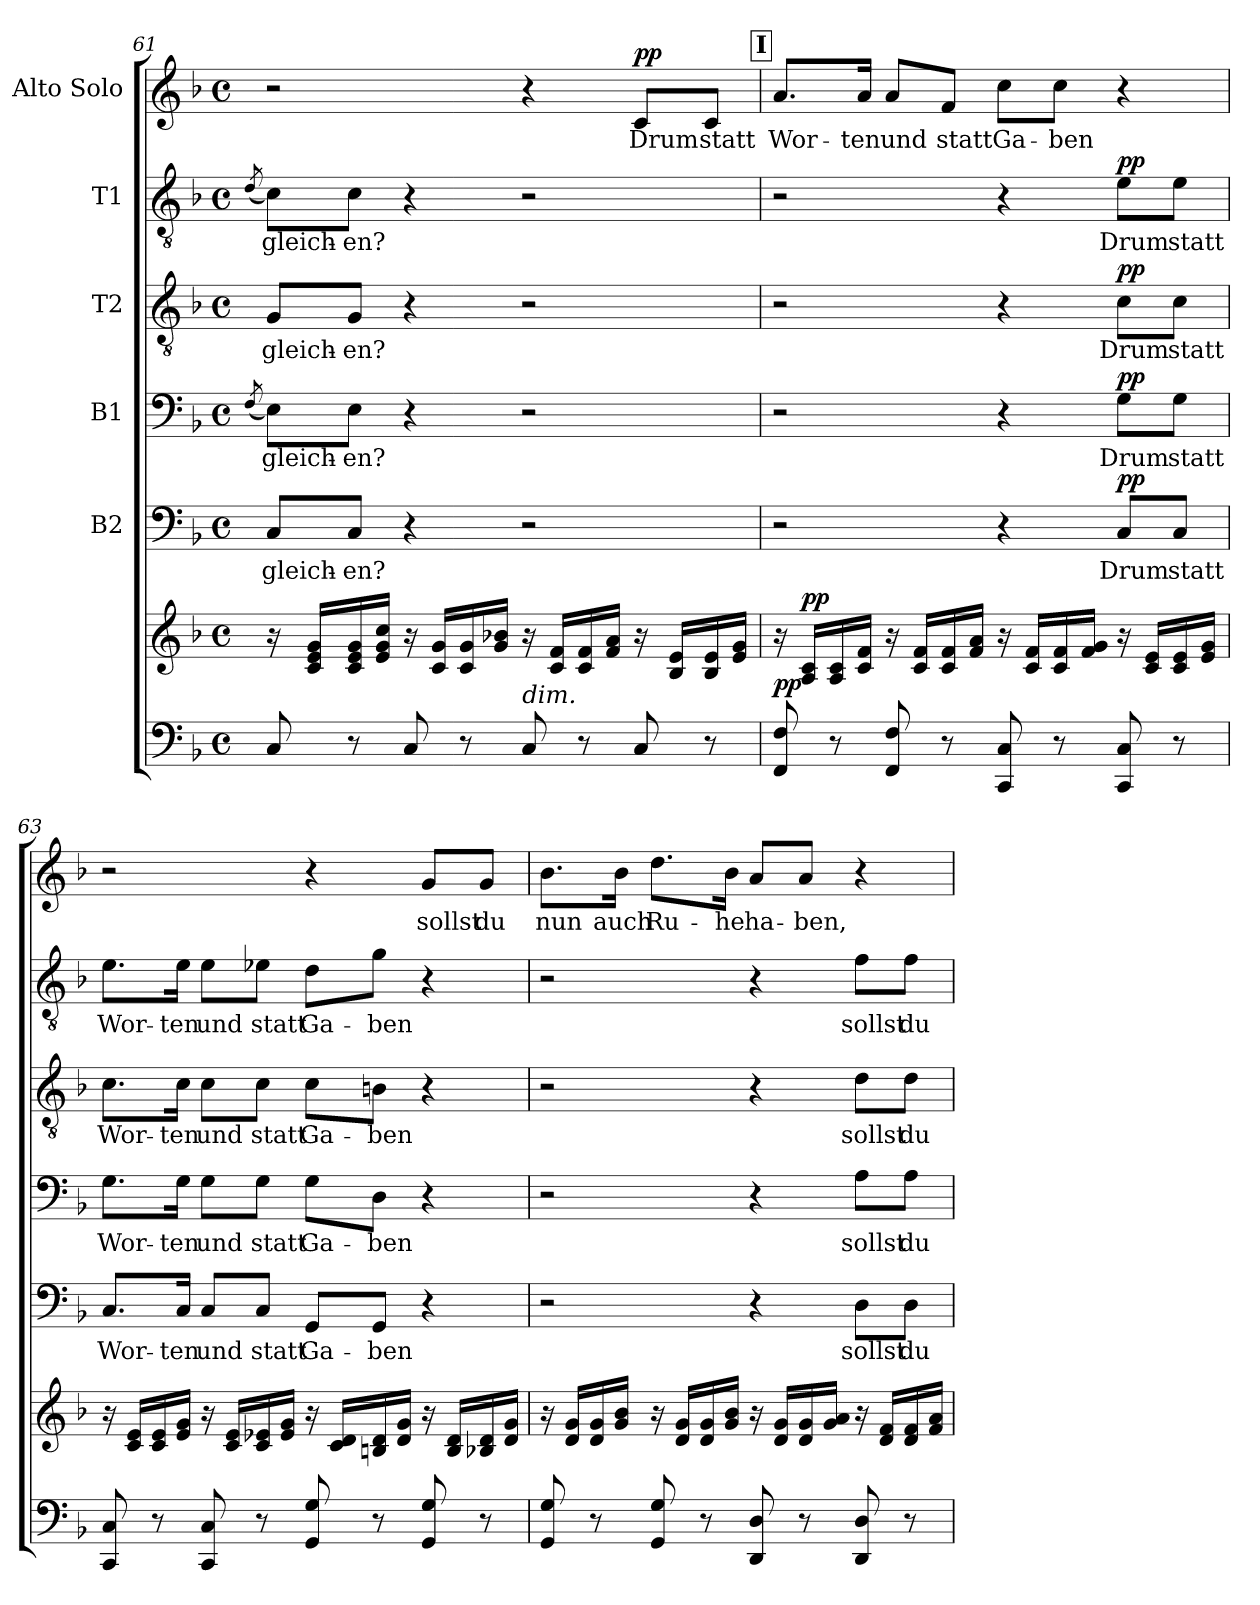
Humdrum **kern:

**kern	**dynam	**kern	**dynam	**kern	**text	**dynam	**kern	**text	**dynam	**kern	**text	**dynam	**kern	**text	**dynam	**kern	**text	**dynam
*part7	*part7	*part6	*part6	*part5	*part5	*part5	*part4	*part4	*part4	*part3	*part3	*part3	*part2	*part2	*part2	*part1	*part1	*part1
*staff7	*staff7	*staff6	*staff6	*staff5	*staff5	*staff5	*staff4	*staff4	*staff4	*staff3	*staff3	*staff3	*staff2	*staff2	*staff2	*staff1	*staff1	*staff1
*	*	*	*	*I"B2	*	*	*I"B1	*	*	*I"T2	*	*	*I"T1	*	*	*I"Alto Solo	*	*
*clefF4	*	*clefG2	*	*clefF4	*	*	*clefF4	*	*	*clefGv2	*	*	*clefGv2	*	*	*clefG2	*	*
*k[b-]	*	*k[b-]	*	*k[b-]	*	*	*k[b-]	*	*	*k[b-]	*	*	*k[b-]	*	*	*k[b-]	*	*
*F:	*	*F:	*	*F:	*	*	*F:	*	*	*F:	*	*	*F:	*	*	*F:	*	*
*M4/4	*	*M4/4	*	*M4/4	*	*	*M4/4	*	*	*M4/4	*	*	*M4/4	*	*	*M4/4	*	*
*met(c)	*	*met(c)	*	*met(c)	*	*	*met(c)	*	*	*met(c)	*	*	*met(c)	*	*	*met(c)	*	*
=61	=61	=61	=61	=61	=61	=61	=61	=61	=61	=61	=61	=61	=61	=61	=61	=61	=61	=61
.	.	.	.	.	.	.	(<8qF/	.	.	.	.	.	(<8qd/	.	.	.	.	.
!	!	!	!	!	!LO:LY:b	!	!	!LO:LY:b	!	!	!LO:LY:b	!	!	!LO:LY:b	!	!	!	!
8C/	.	16r	.	8C/L	-gleich-	.	8E\L)	gleich-	.	8G/L	-gleich-	.	8c\L)	gleich-	.	2r	.	.
.	.	16c/ 16e/ 16g/LL	.	.	.	.	.	.	.	.	.	.	.	.	.	.	.	.
!	!	!	!	!	!LO:LY:b	!	!	!LO:LY:b	!	!	!LO:LY:b	!	!	!LO:LY:b	!	!	!	!
8r	.	16c/ 16e/ 16g/	.	8C/J	-en?	.	8E\J	-en?	.	8G/J	-en?	.	8c\J	-en?	.	.	.	.
.	.	16e/ 16g/ 16cc/JJ	.	.	.	.	.	.	.	.	.	.	.	.	.	.	.	.
8C/	.	16r	.	4r	.	.	4r	.	.	4r	.	.	4r	.	.	.	.	.
.	.	16c/ 16g/LL	.	.	.	.	.	.	.	.	.	.	.	.	.	.	.	.
8r	.	16c/ 16g/	.	.	.	.	.	.	.	.	.	.	.	.	.	.	.	.
.	.	16g/ 16b-X/JJ	.	.	.	.	.	.	.	.	.	.	.	.	.	.	.	.
!LO:TX:a:i:t=dim.	!	!	!	!	!	!	!	!	!	!	!	!	!	!	!	!	!	!
8C/	.	16r	.	2r	.	.	2r	.	.	2r	.	.	2r	.	.	4r	.	.
.	.	16c/ 16f/LL	.	.	.	.	.	.	.	.	.	.	.	.	.	.	.	.
8r	.	16c/ 16f/	.	.	.	.	.	.	.	.	.	.	.	.	.	.	.	.
.	.	16f/ 16a/JJ	.	.	.	.	.	.	.	.	.	.	.	.	.	.	.	.
!	!	!	!	!	!	!	!	!	!	!	!	!	!	!	!	!	!LO:LY:b	!LO:DY:a
8C/	.	16r	.	.	.	.	.	.	.	.	.	.	.	.	.	8c/L	Drum	pp
.	.	16B-/ 16e/LL	.	.	.	.	.	.	.	.	.	.	.	.	.	.	.	.
!	!	!	!	!	!	!	!	!	!	!	!	!	!	!	!	!	!LO:LY:b	!
8r	.	16B-/ 16e/	.	.	.	.	.	.	.	.	.	.	.	.	.	8c/J	statt	.
.	.	16e/ 16g/JJ	.	.	.	.	.	.	.	.	.	.	.	.	.	.	.	.
!!LO:REH:place=s1:a:B:fs=14:t=I
=62	=62	=62	=62	=62	=62	=62	=62	=62	=62	=62	=62	=62	=62	=62	=62	=62	=62	=62
!	!LO:DY:a	!	!	!	!	!	!	!	!	!	!	!	!	!	!	!	!LO:LY:b	!
8FF/ 8F/	pp	16r	.	2r	.	.	2r	.	.	2r	.	.	2r	.	.	8.a/L	Wor-	.
!	!	!	!LO:DY:a	!	!	!	!	!	!	!	!	!	!	!	!	!	!	!
.	.	16A/ 16c/LL	pp	.	.	.	.	.	.	.	.	.	.	.	.	.	.	.
8r	.	16A/ 16c/	.	.	.	.	.	.	.	.	.	.	.	.	.	.	.	.
!	!	!	!	!	!	!	!	!	!	!	!	!	!	!	!	!	!LO:LY:b	!
.	.	16c/ 16f/JJ	.	.	.	.	.	.	.	.	.	.	.	.	.	16a/Jk	-ten	.
!	!	!	!	!	!	!	!	!	!	!	!	!	!	!	!	!	!LO:LY:b	!
8FF/ 8F/	.	16r	.	.	.	.	.	.	.	.	.	.	.	.	.	8a/L	und	.
.	.	16c/ 16f/LL	.	.	.	.	.	.	.	.	.	.	.	.	.	.	.	.
!	!	!	!	!	!	!	!	!	!	!	!	!	!	!	!	!	!LO:LY:b	!
8r	.	16c/ 16f/	.	.	.	.	.	.	.	.	.	.	.	.	.	8f/J	statt	.
.	.	16f/ 16a/JJ	.	.	.	.	.	.	.	.	.	.	.	.	.	.	.	.
!	!	!	!	!	!	!	!	!	!	!	!	!	!	!	!	!	!LO:LY:b	!
8CC/ 8C/	.	16r	.	4r	.	.	4r	.	.	4r	.	.	4r	.	.	8cc\L	Ga-	.
.	.	16c/ 16f/LL	.	.	.	.	.	.	.	.	.	.	.	.	.	.	.	.
!	!	!	!	!	!	!	!	!	!	!	!	!	!	!	!	!	!LO:LY:b	!
8r	.	16c/ 16f/	.	.	.	.	.	.	.	.	.	.	.	.	.	8cc\J	-ben	.
.	.	16f/ 16g/JJ	.	.	.	.	.	.	.	.	.	.	.	.	.	.	.	.
!	!	!	!	!	!LO:LY:b	!LO:DY:a	!	!LO:LY:b	!LO:DY:a	!	!LO:LY:b	!LO:DY:a	!	!LO:LY:b	!LO:DY:a	!	!	!
8CC/ 8C/	.	16r	.	8C/L	Drum	pp	8G\L	Drum	pp	8c\L	Drum	pp	8e\L	Drum	pp	4r	.	.
.	.	16c/ 16e/LL	.	.	.	.	.	.	.	.	.	.	.	.	.	.	.	.
!	!	!	!	!	!LO:LY:b	!	!	!LO:LY:b	!	!	!LO:LY:b	!	!	!LO:LY:b	!	!	!	!
8r	.	16c/ 16e/	.	8C/J	statt	.	8G\J	statt	.	8c\J	statt	.	8e\J	statt	.	.	.	.
.	.	16e/ 16g/JJ	.	.	.	.	.	.	.	.	.	.	.	.	.	.	.	.
!!LO:PB:g=z
=63	=63	=63	=63	=63	=63	=63	=63	=63	=63	=63	=63	=63	=63	=63	=63	=63	=63	=63
!	!	!	!	!	!LO:LY:b	!	!	!LO:LY:b	!	!	!LO:LY:b	!	!	!LO:LY:b	!	!	!	!
8CC/ 8C/	.	16r	.	8.C/L	Wor-	.	8.G\L	Wor-	.	8.c\L	Wor-	.	8.e\L	Wor-	.	2r	.	.
.	.	16c/ 16e/LL	.	.	.	.	.	.	.	.	.	.	.	.	.	.	.	.
8r	.	16c/ 16e/	.	.	.	.	.	.	.	.	.	.	.	.	.	.	.	.
!	!	!	!	!	!LO:LY:b	!	!	!LO:LY:b	!	!	!LO:LY:b	!	!	!LO:LY:b	!	!	!	!
.	.	16e/ 16g/JJ	.	16C/Jk	-ten	.	16G\Jk	-ten	.	16c\Jk	-ten	.	16e\Jk	-ten	.	.	.	.
!	!	!	!	!	!LO:LY:b	!	!	!LO:LY:b	!	!	!LO:LY:b	!	!	!LO:LY:b	!	!	!	!
8CC/ 8C/	.	16r	.	8C/L	und	.	8G\L	und	.	8c\L	und	.	8e\L	und	.	.	.	.
.	.	16c/ 16e/LL	.	.	.	.	.	.	.	.	.	.	.	.	.	.	.	.
!	!	!	!	!	!LO:LY:b	!	!	!LO:LY:b	!	!	!LO:LY:b	!	!	!LO:LY:b	!	!	!	!
8r	.	16c/ 16e-X/	.	8C/J	statt	.	8G\J	statt	.	8c\J	statt	.	8e-X\J	statt	.	.	.	.
.	.	16e-/ 16g/JJ	.	.	.	.	.	.	.	.	.	.	.	.	.	.	.	.
!	!	!	!	!	!LO:LY:b	!	!	!LO:LY:b	!	!	!LO:LY:b	!	!	!LO:LY:b	!	!	!	!
8GG/ 8G/	.	16r	.	8GG/L	Ga-	.	8G\L	Ga-	.	8c\L	Ga-	.	8d\L	Ga-	.	4r	.	.
.	.	16c/ 16d/LL	.	.	.	.	.	.	.	.	.	.	.	.	.	.	.	.
!	!	!	!	!	!LO:LY:b	!	!	!LO:LY:b	!	!	!LO:LY:b	!	!	!LO:LY:b	!	!	!	!
8r	.	16Bn/ 16d/	.	8GG/J	-ben	.	8D\J	-ben	.	8Bn\J	-ben	.	8g\J	-ben	.	.	.	.
.	.	16d/ 16g/JJ	.	.	.	.	.	.	.	.	.	.	.	.	.	.	.	.
!	!	!	!	!	!	!	!	!	!	!	!	!	!	!	!	!	!LO:LY:b	!
8GG/ 8G/	.	16r	.	4r	.	.	4r	.	.	4r	.	.	4r	.	.	8g/L	sollst	.
.	.	16B/ 16d/LL	.	.	.	.	.	.	.	.	.	.	.	.	.	.	.	.
!	!	!	!	!	!	!	!	!	!	!	!	!	!	!	!	!	!LO:LY:b	!
8r	.	16B-X/ 16d/	.	.	.	.	.	.	.	.	.	.	.	.	.	8g/J	du	.
.	.	16d/ 16g/JJ	.	.	.	.	.	.	.	.	.	.	.	.	.	.	.	.
=64	=64	=64	=64	=64	=64	=64	=64	=64	=64	=64	=64	=64	=64	=64	=64	=64	=64	=64
!	!	!	!	!	!	!	!	!	!	!	!	!	!	!	!	!	!LO:LY:b	!
8GG/ 8G/	.	16r	.	2r	.	.	2r	.	.	2r	.	.	2r	.	.	8.b-\L	nun	.
.	.	16d/ 16g/LL	.	.	.	.	.	.	.	.	.	.	.	.	.	.	.	.
8r	.	16d/ 16g/	.	.	.	.	.	.	.	.	.	.	.	.	.	.	.	.
!	!	!	!	!	!	!	!	!	!	!	!	!	!	!	!	!	!LO:LY:b	!
.	.	16g/ 16b-/JJ	.	.	.	.	.	.	.	.	.	.	.	.	.	16b-\Jk	auch	.
!	!	!	!	!	!	!	!	!	!	!	!	!	!	!	!	!	!LO:LY:b	!
8GG/ 8G/	.	16r	.	.	.	.	.	.	.	.	.	.	.	.	.	8.dd\L	Ru-	.
.	.	16d/ 16g/LL	.	.	.	.	.	.	.	.	.	.	.	.	.	.	.	.
8r	.	16d/ 16g/	.	.	.	.	.	.	.	.	.	.	.	.	.	.	.	.
!	!	!	!	!	!	!	!	!	!	!	!	!	!	!	!	!	!LO:LY:b	!
.	.	16g/ 16b-/JJ	.	.	.	.	.	.	.	.	.	.	.	.	.	16b-\Jk	-he	.
!	!	!	!	!	!	!	!	!	!	!	!	!	!	!	!	!	!LO:LY:b	!
8DD/ 8D/	.	16r	.	4r	.	.	4r	.	.	4r	.	.	4r	.	.	8a/L	ha-	.
.	.	16d/ 16g/LL	.	.	.	.	.	.	.	.	.	.	.	.	.	.	.	.
!	!	!	!	!	!	!	!	!	!	!	!	!	!	!	!	!	!LO:LY:b	!
8r	.	16d/ 16g/	.	.	.	.	.	.	.	.	.	.	.	.	.	8a/J	-ben,	.
.	.	16g/ 16a/JJ	.	.	.	.	.	.	.	.	.	.	.	.	.	.	.	.
!	!	!	!	!	!LO:LY:b	!	!	!LO:LY:b	!	!	!LO:LY:b	!	!	!LO:LY:b	!	!	!	!
8DD/ 8D/	.	16r	.	8D\L	sollst	.	8A\L	sollst	.	8d\L	sollst	.	8f\L	sollst	.	4r	.	.
.	.	16d/ 16f/LL	.	.	.	.	.	.	.	.	.	.	.	.	.	.	.	.
!	!	!	!	!	!LO:LY:b	!	!	!LO:LY:b	!	!	!LO:LY:b	!	!	!LO:LY:b	!	!	!	!
8r	.	16d/ 16f/	.	8D\J	du	.	8A\J	du	.	8d\J	du	.	8f\J	du	.	.	.	.
.	.	16f/ 16a/JJ	.	.	.	.	.	.	.	.	.	.	.	.	.	.	.	.
=	=	=	=	=	=	=	=	=	=	=	=	=	=	=	=	=	=	=
*-	*-	*-	*-	*-	*-	*-	*-	*-	*-	*-	*-	*-	*-	*-	*-	*-	*-	*-
